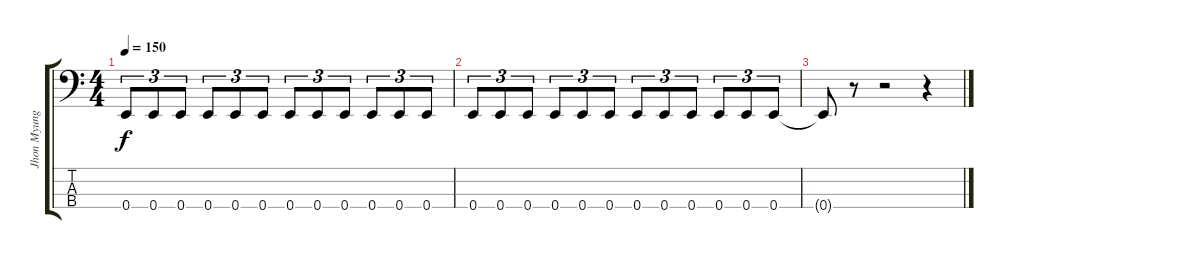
\track ("Jhon Myung" "Jhon Myung") {instrument electricbasspick}
\staff {score tabs}
\tuning (G2 D2 A1 E1) {hide}
\ts (4 4)
\tempo 150
\clef f4
\ks c
0.4.8{tu (3 2) dy f} 0.4.8{tu (3 2)} 0.4.8{tu (3 2)} 0.4.8{tu (3 2)} 0.4.8{tu (3 2)} 0.4.8{tu (3 2)} 0.4.8{tu (3 2)} 0.4.8{tu (3 2)} 0.4.8{tu (3 2)} 0.4.8{tu (3 2)} 0.4.8{tu (3 2)} 0.4.8{tu (3 2)} |
0.4.8{tu (3 2)} 0.4.8{tu (3 2)} 0.4.8{tu (3 2)} 0.4.8{tu (3 2)} 0.4.8{tu (3 2)} 0.4.8{tu (3 2)} 0.4.8{tu (3 2)} 0.4.8{tu (3 2)} 0.4.8{tu (3 2)} 0.4.8{tu (3 2)} 0.4.8{tu (3 2)} 0.4.8{tu (3 2)} |
0.4{t}.8 r.8 r.2 r.4
